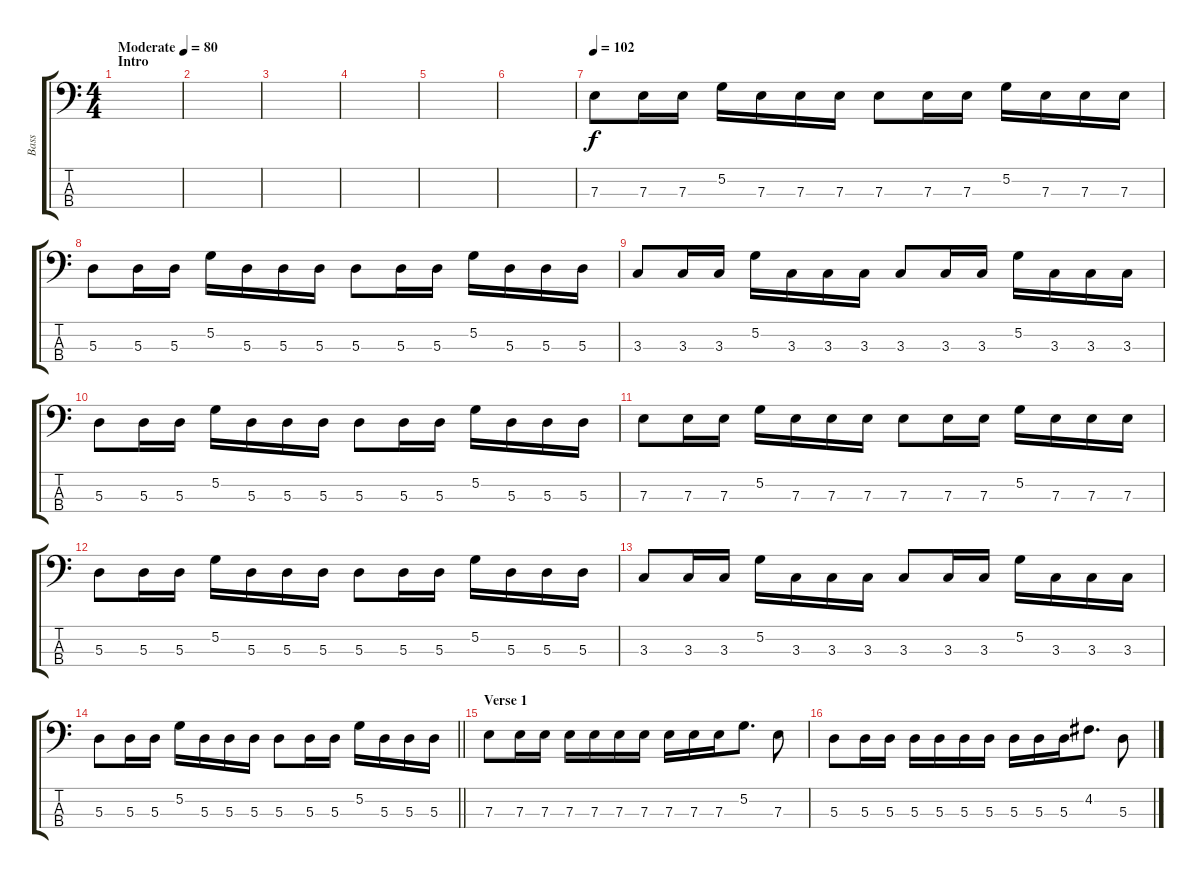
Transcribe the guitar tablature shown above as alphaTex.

\track ("Bass" "Bass") {instrument electricbassfinger}
\staff {score tabs}
\tuning (G2 D2 A1 E1) {hide}
\ts (4 4)
\section ("" "Intro")
\tempo (80 "Moderate")
\clef f4
\ks c
|
|
|
|
|
|
\tempo 102
7.3.8 7.3.16 7.3.16 5.2.16 7.3.16 7.3.16 7.3.16 7.3.8 7.3.16 7.3.16 5.2.16 7.3.16 7.3.16 7.3.16 |
5.3.8 5.3.16 5.3.16 5.2.16 5.3.16 5.3.16 5.3.16 5.3.8 5.3.16 5.3.16 5.2.16 5.3.16 5.3.16 5.3.16 |
3.3.8 3.3.16 3.3.16 5.2.16 3.3.16 3.3.16 3.3.16 3.3.8 3.3.16 3.3.16 5.2.16 3.3.16 3.3.16 3.3.16 |
5.3.8 5.3.16 5.3.16 5.2.16 5.3.16 5.3.16 5.3.16 5.3.8 5.3.16 5.3.16 5.2.16 5.3.16 5.3.16 5.3.16 |
7.3.8 7.3.16 7.3.16 5.2.16 7.3.16 7.3.16 7.3.16 7.3.8 7.3.16 7.3.16 5.2.16 7.3.16 7.3.16 7.3.16 |
5.3.8 5.3.16 5.3.16 5.2.16 5.3.16 5.3.16 5.3.16 5.3.8 5.3.16 5.3.16 5.2.16 5.3.16 5.3.16 5.3.16 |
3.3.8 3.3.16 3.3.16 5.2.16 3.3.16 3.3.16 3.3.16 3.3.8 3.3.16 3.3.16 5.2.16 3.3.16 3.3.16 3.3.16 |
\barLineRight lightlight
5.3.8 5.3.16 5.3.16 5.2.16 5.3.16 5.3.16 5.3.16 5.3.8 5.3.16 5.3.16 5.2.16 5.3.16 5.3.16 5.3.16 |
\section ("" "Verse 1")
7.3.8 7.3.16 7.3.16 7.3.16 7.3.16 7.3.16 7.3.16 7.3.16 7.3.16 7.3.16 5.2.8{d} 7.3.8 |
5.3.8 5.3.16 5.3.16 5.3.16 5.3.16 5.3.16 5.3.16 5.3.16 5.3.16 5.3.16 4.2.8{d} 5.3.8
